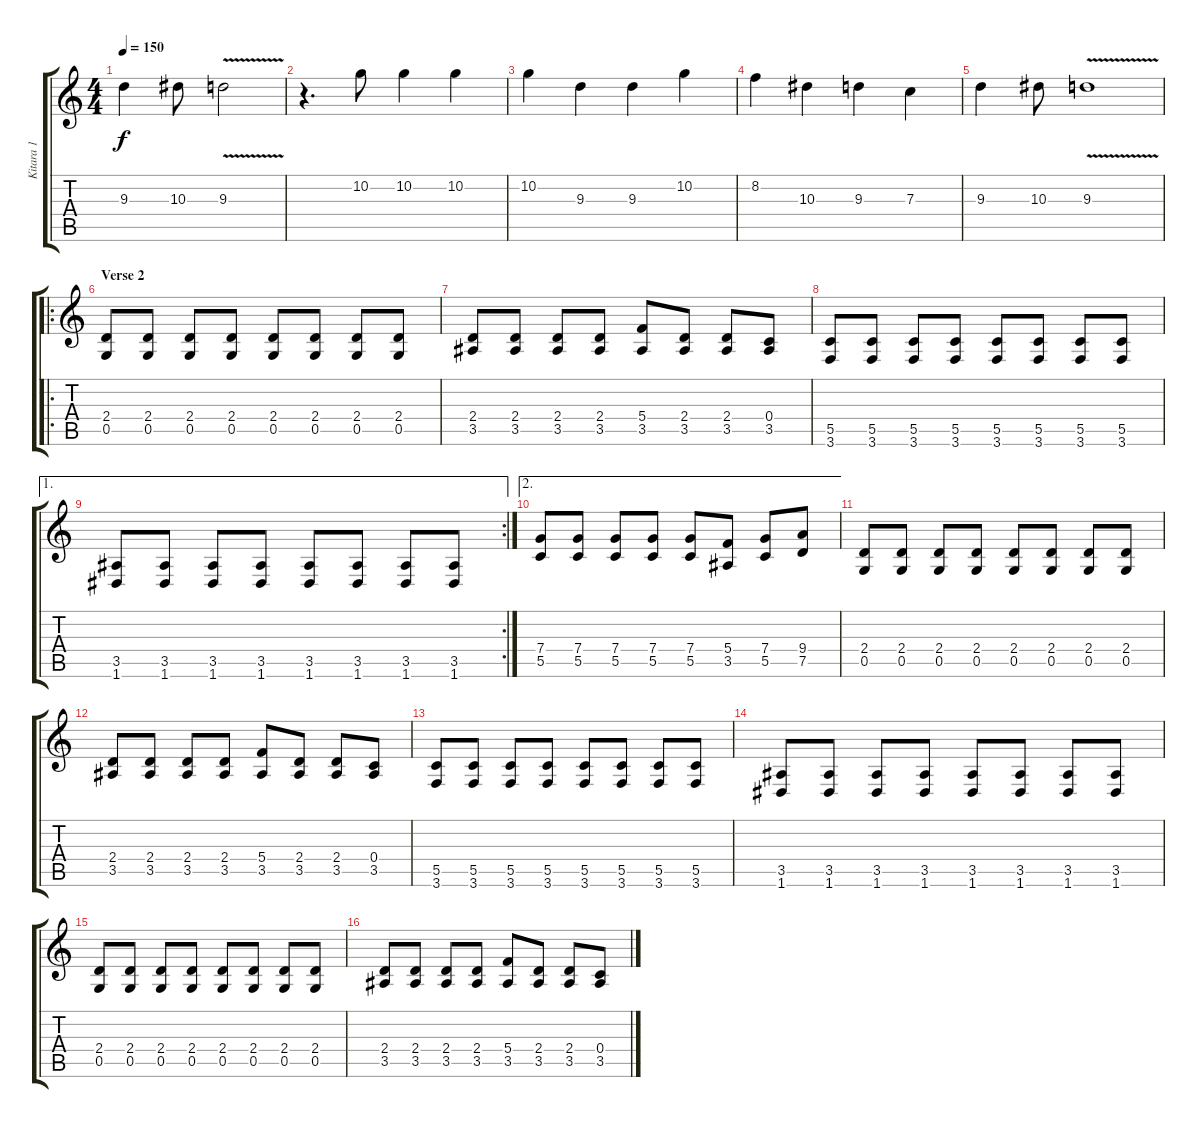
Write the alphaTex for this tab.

\track ("Kitara 1" "Kitara 1") {instrument overdrivenguitar}
\staff {score tabs}
\tuning (D4 A3 F3 C3 G2 D2) {hide}
\ts (4 4)
\tempo 150
\clef g2
\ks c
9.3.4{dy f} 10.3.8 9.3{v}.2 |
r.4{d} 10.2.8 10.2.4 10.2.4 |
10.2.4 9.3.4 9.3.4 10.2.4 |
8.2.4 10.3.4 9.3.4 7.3.4 |
9.3.4 10.3.8 9.3{v}.1 |
\ro
\section ("" "Verse 2")
(2.4 0.5).8 (2.4 0.5).8 (2.4 0.5).8 (2.4 0.5).8 (2.4 0.5).8 (2.4 0.5).8 (2.4 0.5).8 (2.4 0.5).8 |
(2.4 3.5).8 (2.4 3.5).8 (2.4 3.5).8 (2.4 3.5).8 (5.4 3.5).8 (2.4 3.5).8 (2.4 3.5).8 (0.4 3.5).8 |
(5.5 3.6).8 (5.5 3.6).8 (5.5 3.6).8 (5.5 3.6).8 (5.5 3.6).8 (5.5 3.6).8 (5.5 3.6).8 (5.5 3.6).8 |
\ae 1
\rc 2
(3.5 1.6).8 (3.5 1.6).8 (3.5 1.6).8 (3.5 1.6).8 (3.5 1.6).8 (3.5 1.6).8 (3.5 1.6).8 (3.5 1.6).8 |
\ae 2
(7.4 5.5).8 (7.4 5.5).8 (7.4 5.5).8 (7.4 5.5).8 (7.4 5.5).8 (5.4 3.5).8 (7.4 5.5).8 (9.4 7.5).8 |
(2.4 0.5).8 (2.4 0.5).8 (2.4 0.5).8 (2.4 0.5).8 (2.4 0.5).8 (2.4 0.5).8 (2.4 0.5).8 (2.4 0.5).8 |
(2.4 3.5).8 (2.4 3.5).8 (2.4 3.5).8 (2.4 3.5).8 (5.4 3.5).8 (2.4 3.5).8 (2.4 3.5).8 (0.4 3.5).8 |
(5.5 3.6).8 (5.5 3.6).8 (5.5 3.6).8 (5.5 3.6).8 (5.5 3.6).8 (5.5 3.6).8 (5.5 3.6).8 (5.5 3.6).8 |
(3.5 1.6).8 (3.5 1.6).8 (3.5 1.6).8 (3.5 1.6).8 (3.5 1.6).8 (3.5 1.6).8 (3.5 1.6).8 (3.5 1.6).8 |
(2.4 0.5).8 (2.4 0.5).8 (2.4 0.5).8 (2.4 0.5).8 (2.4 0.5).8 (2.4 0.5).8 (2.4 0.5).8 (2.4 0.5).8 |
(2.4 3.5).8 (2.4 3.5).8 (2.4 3.5).8 (2.4 3.5).8 (5.4 3.5).8 (2.4 3.5).8 (2.4 3.5).8 (0.4 3.5).8
